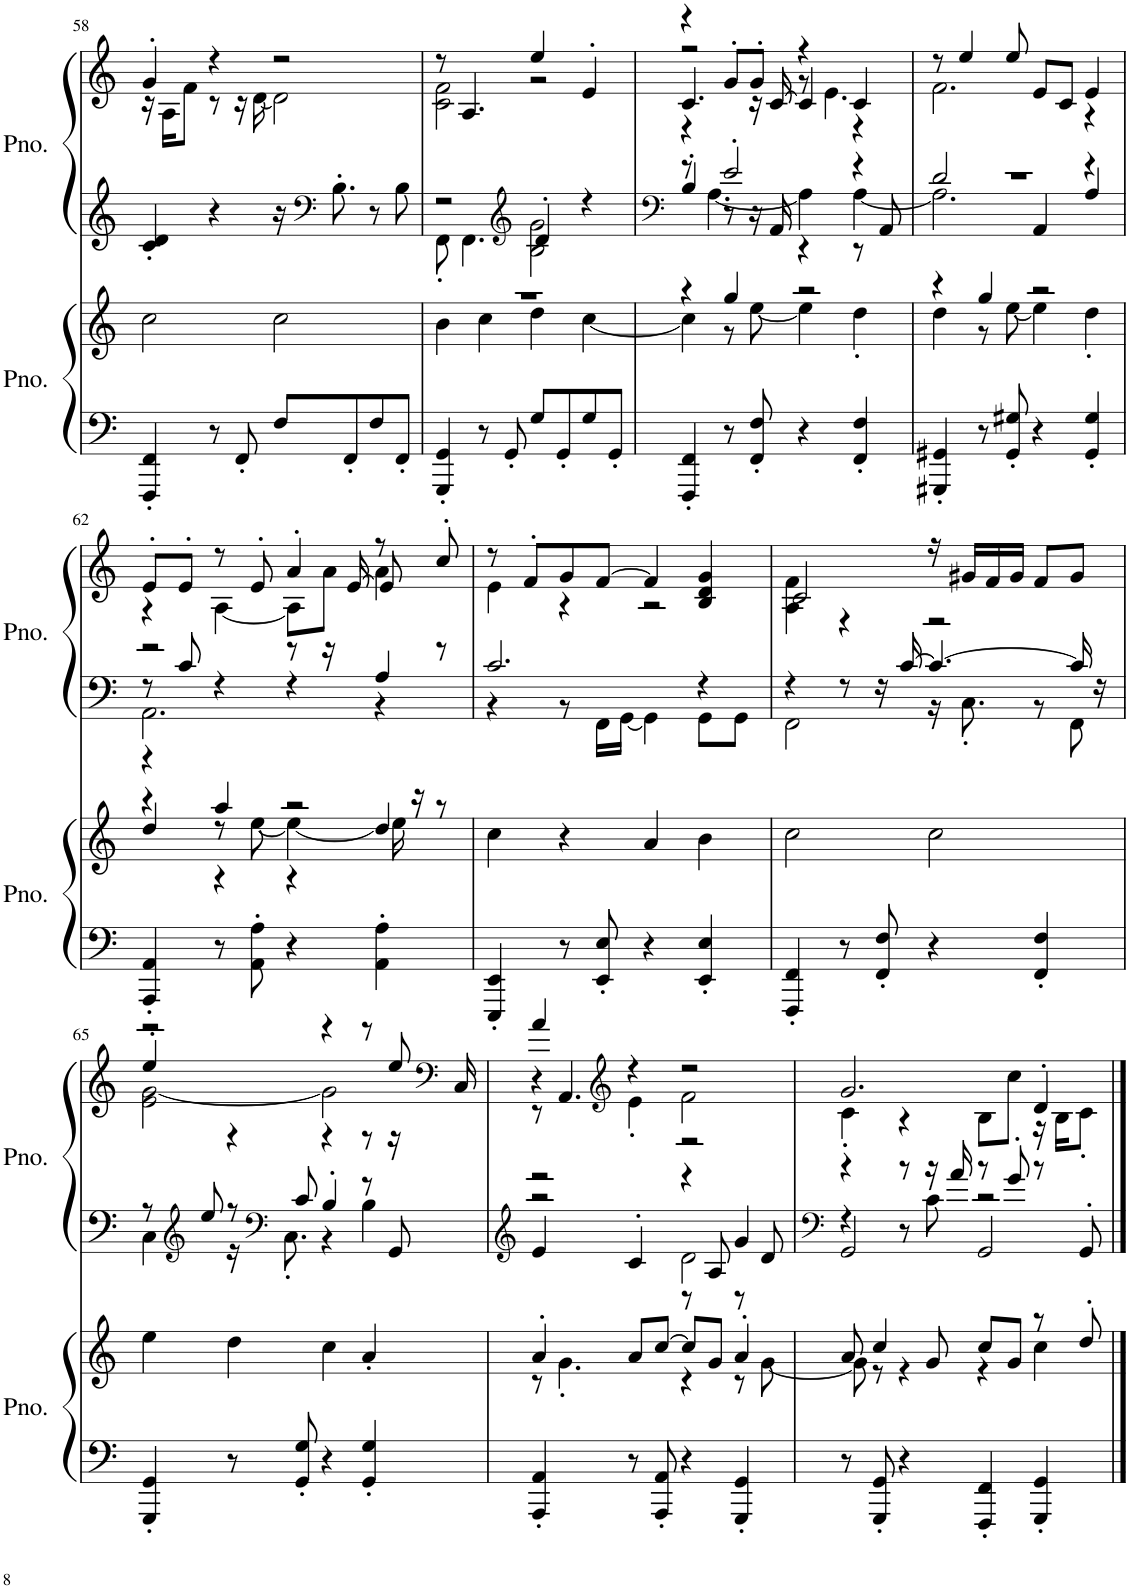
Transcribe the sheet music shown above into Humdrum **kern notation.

**kern	**kern	**kern	**kern
*part2	*part2	*part1	*part1
*staff4	*staff3	*staff2	*staff1
*I"Piano	*	*I"Piano	*
*I'Pno.	*	*I'Pno.	*
!!LO:PB:g=z
*clefF4	*clefG2	*clefG2	*clefG2
*k[]	*k[]	*k[]	*k[]
*M4/4	*M4/4	*M4/4	*M4/4
=58	=58	=58	=58
*	*	*	*^
4FFF/' 4FF/'	2cc\	4c/' 4d/'	4g'/	16r
.	.	.	.	16A\KL
.	.	.	.	8f\J
8r	.	4r	4r	8r
8FF'/	.	.	.	16r
.	.	.	.	[16d\
8F/L	2cc\	16r	2r	2d\]
*	*	*clefF4	*	*
.	.	8.B'\	.	.
8FF'/	.	.	.	.
8F/	.	8r	.	.
8FF'/J	.	8B\	.	.
=59	=59	=59	=59	=59
*	*^	*^	*	*
4GGG/' 4GG/'	1r	4b\	2r	8FF'\	8r	2c\ 2f\
.	.	.	.	4.FF\	4.A/	.
8r	.	4cc\	.	.	.	.
8GG'/	.	.	.	.	.	.
*	*	*	*clefG2	*	*	*
8G/L	.	4dd\	4d'/	2B\ 2g\	4ee/	2r
8GG'/	.	.	.	.	.	.
8G/	.	[4cc\	4r	.	4e'/	.
8GG'/J	.	.	.	.	.	.
*	*	*	*v	*v	*	*
*	*	*	*	*v	*v
=60	=60	=60	=60	=60
*	*	*	*clefF4	*
*	*	*	*^	*^
*	*	*	*	*^	*	*^
4FFF/' 4FF/'	4r	4cc\]	4r	8r	4B'/	4r	2r	4.c/
.	.	.	.	[4.A\	.	.	.	.
8r	4gg/	8r	2e'/	.	8r	8g'/L	.	.
8FF/' 8F/'	.	[8ee\	.	.	16r	8g'/J	.	16r
.	.	.	.	.	16AA/	.	.	[16c/
4r	2r	4ee\]	.	4A\]	4r	4r	8r	4c/]
.	.	.	.	.	.	.	4.e\	.
4FF/' 4F/'	.	4dd'\	4r	[4A\	8r	4c/	.	4r
.	.	.	.	.	8AA/	.	.	.
*	*	*	*	*	*	*	*v	*v
=61	=61	=61	=61	=61	=61	=61	=61
4GGG#X/' 4GG#X/'	4r	4dd\	1r	2.A\]	2d/	8r	2.f\
.	.	.	.	.	.	4ee/	.
8r	4gg/	8r	.	.	.	.	.
8GG#/' 8G#X/'	.	[8ee\	.	.	.	8ee/	.
4r	2r	4ee\]	.	.	4AA/	8e/L	.
.	.	.	.	.	.	8c/J	.
4GG#/' 4G#/'	.	4dd'\	.	4r	4A/	4e/	4r
*	*	*	*	*v	*v	*	*
!!LO:LB:g=z
=62	=62	=62	=62	=62	=62	=62
*	*	*^	*	*	*	*^
4AAA/' 4AA/'	4r	4r	4dd/	8r	2.AA\	8e'/L	4r	2r
.	.	.	.	8c/	.	8e'/J	.	.
8r	4aa/	8r	4r	4r	.	8r	[4A\	.
8AA\' 8A\'	.	[8ee\	.	.	.	8e'/	.	.
4r	2r	4ee\_	4r	4r	.	4a'/	8A\L]	8r
.	.	.	.	.	.	.	8a\J	16r
.	.	.	.	.	.	.	.	[16e/
4AA\' 4A\'	.	16ee\]	4dd/	4A/	4r	8r	4a\	8e/]
.	.	16r	.	.	.	.	.	.
.	.	8r	.	.	.	8cc'/	.	8r
*	*v	*v	*v	*	*	*	*v	*v
=63	=63	=63	=63	=63	=63
4EEE/' 4EE/'	4cc\	2.c/	4r	8r	4e\
.	.	.	.	8f'/L	.
8r	4r	.	8r	8g/	4r
8EE/' 8E/'	.	.	16FF\LL	[8f/J	.
.	.	.	[16GG\JJ	.	.
4r	4a/	.	4GG\]	4f/]	2r
4EE/' 4E/'	4b\	4r	8GG\L	4B/ 4d/ 4g/	.
.	.	.	8GG\J	.	.
=64	=64	=64	=64	=64	=64
4FFF/' 4FF/'	2cc\	4r	2FF\	2c/	4A\ 4f\
8r	.	8r	.	.	4r
8FF/' 8F/'	.	16r	.	.	.
.	.	[16c/	.	.	.
4r	2cc\	4.c/_	16r	16r	2r
.	.	.	8.C'\	16g#X/LL	.
.	.	.	.	16f/	.
.	.	.	.	16g#/JJ	.
4FF/' 4F/'	.	.	8r	8f/L	.
.	.	16c/]	8FF\	8g#/J	.
.	.	16r	.	.	.
!!LO:LB:g=z
=65	=65	=65	=65	=65	=65
*	*	*	*	*	*^
4GGG/' 4GG/'	4ee\	8r	4C\	2r	2e\ [2g\	4ee'/
*	*	*clefG2	*	*	*	*
.	.	8ee/	.	.	.	.
8r	4dd\	8r	16r	.	.	4r
*	*	*clefF4	*	*	*	*
.	.	.	8.C'\	.	.	.
8GG/' 8G/'	.	8c/	.	.	.	.
4r	4cc\	4B'/	4r	4r	2g\]	4r
4GG/' 4G/'	4a'/	8r	4B\	8r	.	8r
.	.	8GG/	.	8ee/	.	16r
*	*	*	*	*clefF4	*	*
.	.	.	.	.	.	16C/
*	*	*v	*v	*	*	*
=66	=66	=66	=66	=66	=66
*	*	*clefG2	*	*	*
*	*^	*^	*	*	*
*	*	*	*	*^	*	*	*
4AAA/' 4AA/'	4a'/	8r	2r	2r	4e/	4a/	4r	8r
.	.	4.g'\	.	.	.	.	.	4.AA/
*	*	*	*	*	*	*clefG2	*	*
8r	8a/L	.	.	.	4c'/	4r	4e'\	.
8AAA/' 8AA/'	[8cc/J	.	.	.	.	.	.	.
4r	8cc/L]	4r	4r	2d\	8r	2r	2f\	2r
.	8g/J	.	.	.	8A/	.	.	.
4GGG/' 4GG/'	4a'/	8r	4g/	.	8r	.	.	.
.	.	[8g\	.	.	8d/	.	.	.
*	*	*	*	*	*	*v	*v	*v
=67	=67	=67	=67	=67	=67	=67
*	*	*	*clefF4	*	*	*
*	*	*	*	*	*	*^
8r	8a/	8g\]	4r	4r	2GG/	2.g/	4c'\
8GGG/' 8GG/'	4cc/	8r	.	.	.	.	.
4r	.	4r	8r	8r	.	.	4r
.	8g/	.	16r	8c\	.	.	.
.	.	.	16a/	.	.	.	.
4FFF/' 4FF/'	8cc/L	4r	8r	2r	2GG/	.	8B\L
.	8g/J	.	8g'/	.	.	.	8cc\J
4GGG/' 4GG/'	8r	4cc\	8r	.	.	4d'/	16r
.	.	.	.	.	.	.	16B\KL
.	8dd'/	.	8GG'/	.	.	.	8c'\J
*	*v	*v	*	*	*	*	*
*	*	*v	*v	*v	*	*
*	*	*	*v	*v
==	==	==	==
*-	*-	*-	*-
